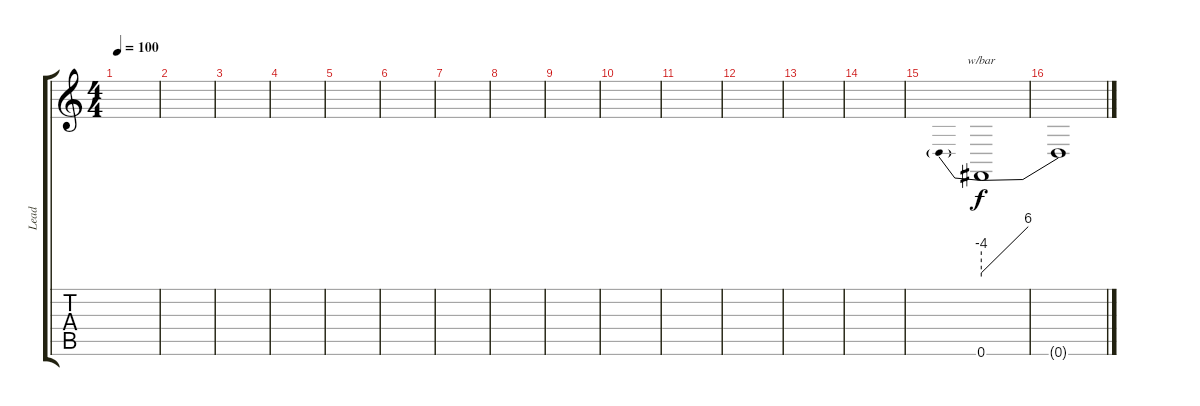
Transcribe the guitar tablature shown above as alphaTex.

\track ("Lead" "Lead") {instrument distortionguitar}
\staff {score tabs}
\tuning (D4 A3 F3 C3 G2 D2) {hide}
\ts (4 4)
\tempo 100
\clef g2
\ks c
|
|
|
|
|
|
|
|
|
|
|
|
|
|
0.6.1{tbe (predivedive default 0 -16 60 24)} |
0.6{t}.1
